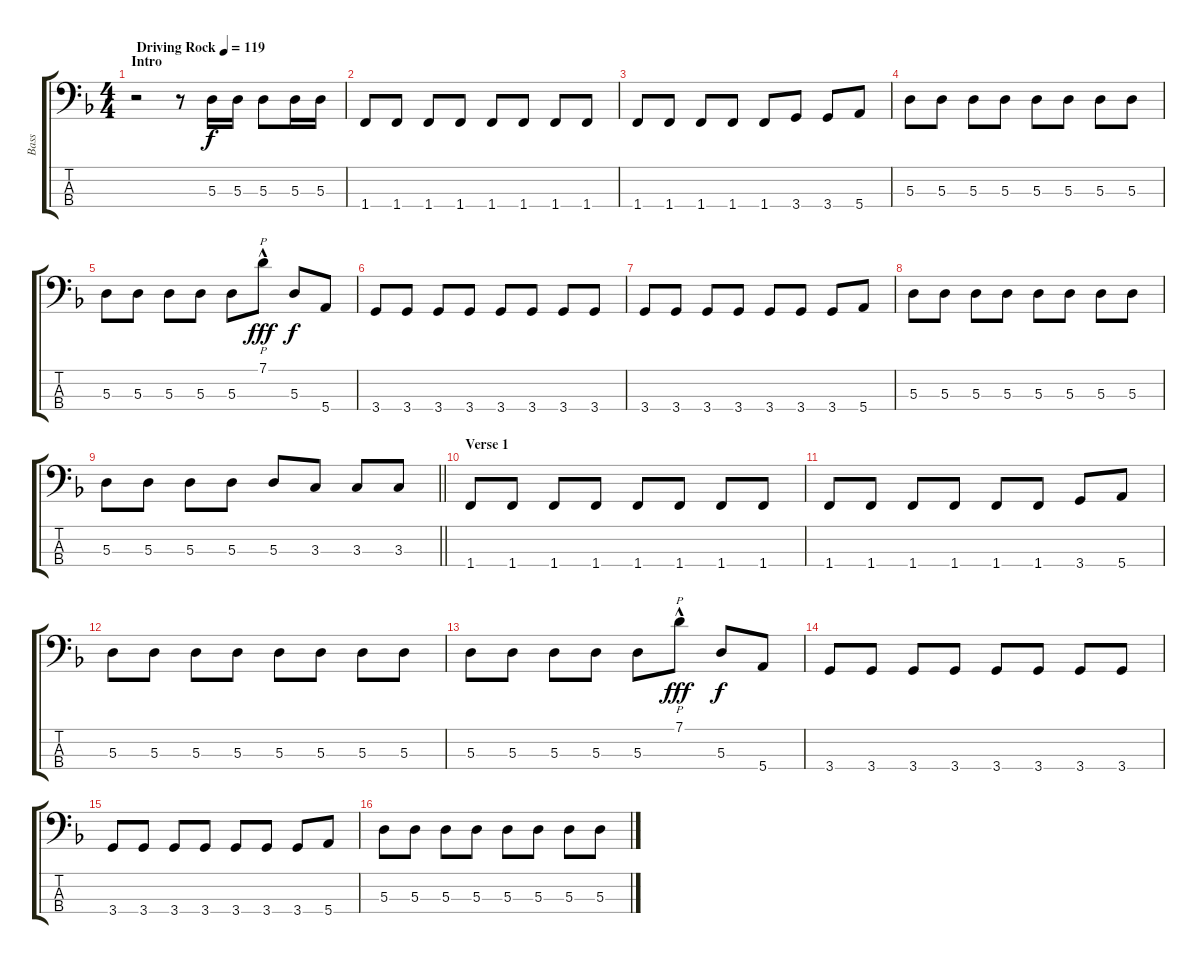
\track ("Bass" "Bass") {instrument electricbassfinger}
\staff {score tabs}
\tuning (G2 D2 A1 E1) {hide}
\ts (4 4)
\section ("" "Intro")
\tempo (119 "Driving Rock")
\clef f4
\ks f
r.2{dy f instrument electricbassfinger} r.8 5.3.16 5.3.16 5.3.8 5.3.16 5.3.16 |
1.4.8 1.4.8 1.4.8 1.4.8 1.4.8 1.4.8 1.4.8 1.4.8 |
1.4.8 1.4.8 1.4.8 1.4.8 1.4.8 3.4.8 3.4.8 5.4.8 |
5.3.8 5.3.8 5.3.8 5.3.8 5.3.8 5.3.8 5.3.8 5.3.8 |
5.3.8 5.3.8 5.3.8 5.3.8 5.3.8 7.1{hac}.8{p dy fff volume 10} 5.3.8{dy f volume 5} 5.4.8 |
3.4.8 3.4.8 3.4.8 3.4.8 3.4.8 3.4.8 3.4.8 3.4.8 |
3.4.8 3.4.8 3.4.8 3.4.8 3.4.8 3.4.8 3.4.8 5.4.8 |
5.3.8 5.3.8 5.3.8 5.3.8 5.3.8 5.3.8 5.3.8 5.3.8 |
\barLineRight lightlight
5.3.8 5.3.8 5.3.8 5.3.8 5.3.8 3.3.8 3.3.8 3.3.8 |
\section ("" "Verse 1")
1.4.8 1.4.8 1.4.8 1.4.8 1.4.8 1.4.8 1.4.8 1.4.8 |
1.4.8 1.4.8 1.4.8 1.4.8 1.4.8 1.4.8 3.4.8 5.4.8 |
5.3.8 5.3.8 5.3.8 5.3.8 5.3.8 5.3.8 5.3.8 5.3.8 |
5.3.8 5.3.8 5.3.8 5.3.8 5.3.8 7.1{hac}.8{p dy fff volume 10} 5.3.8{dy f volume 5} 5.4.8 |
3.4.8 3.4.8 3.4.8 3.4.8 3.4.8 3.4.8 3.4.8 3.4.8 |
3.4.8 3.4.8 3.4.8 3.4.8 3.4.8 3.4.8 3.4.8 5.4.8 |
5.3.8 5.3.8 5.3.8 5.3.8 5.3.8 5.3.8 5.3.8 5.3.8
